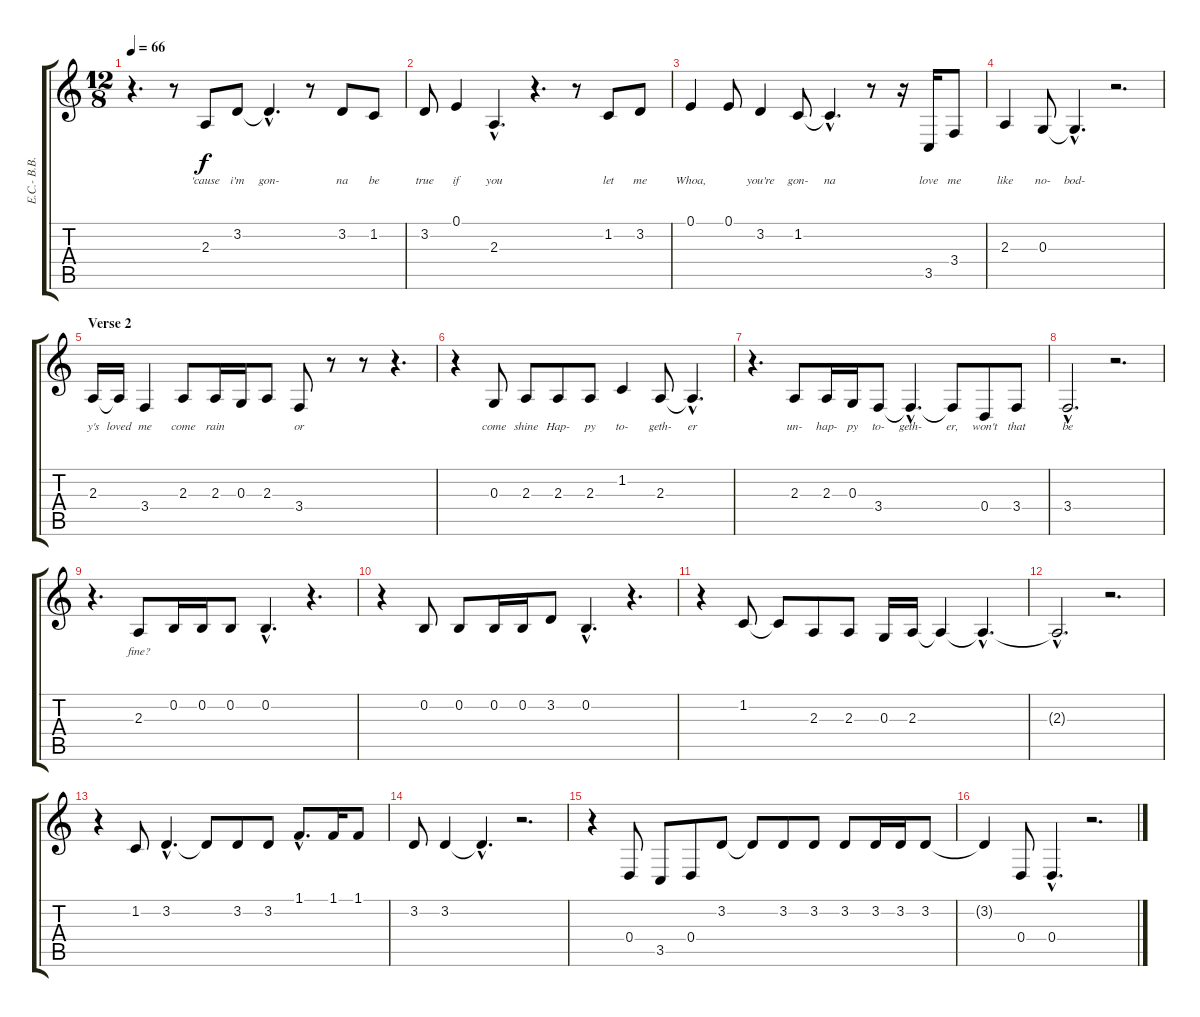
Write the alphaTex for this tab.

\track ("E.C.- B.B. King Voice Track" "E.C.- B.B.") {instrument harmonica}
\staff {score tabs}
\tuning (E4 B3 G3 D3 A2 E2) {hide}
\ts (12 8)
\tempo 66
\clef g2
\ks c
r.4{d dy f} r.8 2.3.8{lyrics (0 "'cause") lyrics (1 "") lyrics (2 "") lyrics (3 "") lyrics (4 "")} 3.2.8{lyrics (0 "i'm") lyrics (1 "") lyrics (2 "") lyrics (3 "") lyrics (4 "")} 3.2{hac t}.4{d lyrics (0 "gon-") lyrics (1 "") lyrics (2 "") lyrics (3 "") lyrics (4 "")} r.8 3.2.8{lyrics (0 "na") lyrics (1 "") lyrics (2 "") lyrics (3 "") lyrics (4 "")} 1.2.8{lyrics (0 "be") lyrics (1 "") lyrics (2 "") lyrics (3 "") lyrics (4 "")} |
3.2.8{lyrics (0 "true") lyrics (1 "") lyrics (2 "") lyrics (3 "") lyrics (4 "")} 0.1.4{lyrics (0 "if") lyrics (1 "") lyrics (2 "") lyrics (3 "") lyrics (4 "")} 2.3{hac}.4{d lyrics (0 "you") lyrics (1 "") lyrics (2 "") lyrics (3 "") lyrics (4 "")} r.4{d} r.8 1.2.8{lyrics (0 "let") lyrics (1 "") lyrics (2 "") lyrics (3 "") lyrics (4 "")} 3.2.8{lyrics (0 "me") lyrics (1 "") lyrics (2 "") lyrics (3 "") lyrics (4 "")} |
0.1.4{lyrics (0 "Whoa,") lyrics (1 "") lyrics (2 "") lyrics (3 "") lyrics (4 "")} 0.1.8{lyrics (0 "") lyrics (1 "") lyrics (2 "") lyrics (3 "") lyrics (4 "")} 3.2.4{lyrics (0 "you're") lyrics (1 "") lyrics (2 "") lyrics (3 "") lyrics (4 "")} 1.2.8{lyrics (0 "gon-") lyrics (1 "") lyrics (2 "") lyrics (3 "") lyrics (4 "")} 1.2{hac t}.4{d lyrics (0 "na") lyrics (1 "") lyrics (2 "") lyrics (3 "") lyrics (4 "")} r.8 r.16 3.5.16{lyrics (0 "love") lyrics (1 "") lyrics (2 "") lyrics (3 "") lyrics (4 "")} 3.4.8{lyrics (0 "me") lyrics (1 "") lyrics (2 "") lyrics (3 "") lyrics (4 "")} |
2.3.4{lyrics (0 "like") lyrics (1 "") lyrics (2 "") lyrics (3 "") lyrics (4 "")} 0.3.8{lyrics (0 "no-") lyrics (1 "") lyrics (2 "") lyrics (3 "") lyrics (4 "")} 0.3{hac t}.4{d lyrics (0 "bod-") lyrics (1 "") lyrics (2 "") lyrics (3 "") lyrics (4 "")} r.2{d} |
\section ("" "Verse 2")
2.3.16{lyrics (0 "y's") lyrics (1 "") lyrics (2 "") lyrics (3 "") lyrics (4 "")} 2.3{t}.16{lyrics (0 "loved") lyrics (1 "") lyrics (2 "") lyrics (3 "") lyrics (4 "")} 3.4.4{lyrics (0 "me") lyrics (1 "") lyrics (2 "") lyrics (3 "") lyrics (4 "")} 2.3.8{lyrics (0 "come") lyrics (1 "") lyrics (2 "") lyrics (3 "") lyrics (4 "")} 2.3.16{lyrics (0 "rain") lyrics (1 "") lyrics (2 "") lyrics (3 "") lyrics (4 "")} 0.3.16{lyrics (0 "") lyrics (1 "") lyrics (2 "") lyrics (3 "") lyrics (4 "")} 2.3.8{lyrics (0 "") lyrics (1 "") lyrics (2 "") lyrics (3 "") lyrics (4 "")} 3.4.8{lyrics (0 "or") lyrics (1 "") lyrics (2 "") lyrics (3 "") lyrics (4 "")} r.8 r.8 r.4{d} |
r.4 0.3.8{lyrics (0 "come") lyrics (1 "") lyrics (2 "") lyrics (3 "") lyrics (4 "")} 2.3.8{lyrics (0 "shine") lyrics (1 "") lyrics (2 "") lyrics (3 "") lyrics (4 "")} 2.3.8{lyrics (0 "Hap-") lyrics (1 "") lyrics (2 "") lyrics (3 "") lyrics (4 "")} 2.3.8{lyrics (0 "py") lyrics (1 "") lyrics (2 "") lyrics (3 "") lyrics (4 "")} 1.2.4{lyrics (0 "to-") lyrics (1 "") lyrics (2 "") lyrics (3 "") lyrics (4 "")} 2.3.8{lyrics (0 "geth-") lyrics (1 "") lyrics (2 "") lyrics (3 "") lyrics (4 "")} 2.3{hac t}.4{d lyrics (0 "er") lyrics (1 "") lyrics (2 "") lyrics (3 "") lyrics (4 "")} |
r.4{d} 2.3.8{lyrics (0 "un-") lyrics (1 "") lyrics (2 "") lyrics (3 "") lyrics (4 "")} 2.3.16{lyrics (0 "hap-") lyrics (1 "") lyrics (2 "") lyrics (3 "") lyrics (4 "")} 0.3.16{lyrics (0 "py") lyrics (1 "") lyrics (2 "") lyrics (3 "") lyrics (4 "")} 3.4.8{lyrics (0 "to-") lyrics (1 "") lyrics (2 "") lyrics (3 "") lyrics (4 "")} 3.4{hac t}.4{d lyrics (0 "geth-") lyrics (1 "") lyrics (2 "") lyrics (3 "") lyrics (4 "")} 3.4{t}.8{lyrics (0 "er,") lyrics (1 "") lyrics (2 "") lyrics (3 "") lyrics (4 "")} 0.4.8{lyrics (0 "won't") lyrics (1 "") lyrics (2 "") lyrics (3 "") lyrics (4 "")} 3.4.8{lyrics (0 "that") lyrics (1 "") lyrics (2 "") lyrics (3 "") lyrics (4 "")} |
3.4{hac}.2{d lyrics (0 "be") lyrics (1 "") lyrics (2 "") lyrics (3 "") lyrics (4 "")} r.2{d} |
r.4{d} 2.3.8{lyrics (0 "fine?") lyrics (1 "") lyrics (2 "") lyrics (3 "") lyrics (4 "")} 0.2.16{lyrics (0 "") lyrics (1 "") lyrics (2 "") lyrics (3 "") lyrics (4 "")} 0.2.16{lyrics (0 "") lyrics (1 "") lyrics (2 "") lyrics (3 "") lyrics (4 "")} 0.2.8{lyrics (0 "") lyrics (1 "") lyrics (2 "") lyrics (3 "") lyrics (4 "")} 0.2{hac}.4{d lyrics (0 "") lyrics (1 "") lyrics (2 "") lyrics (3 "") lyrics (4 "")} r.4{d} |
r.4 0.2.8{lyrics (0 "") lyrics (1 "") lyrics (2 "") lyrics (3 "") lyrics (4 "")} 0.2.8{lyrics (0 "") lyrics (1 "") lyrics (2 "") lyrics (3 "") lyrics (4 "")} 0.2.16{lyrics (0 "") lyrics (1 "") lyrics (2 "") lyrics (3 "") lyrics (4 "")} 0.2.16 3.2.8 0.2{hac}.4{d} r.4{d} |
r.4 1.2.8 1.2{t}.8 2.3.8 2.3.8 0.3.16 2.3.16 2.3{t}.4 2.3{hac t}.4{d} |
2.3{hac t}.2{d} r.2{d} |
r.4 1.2.8 3.2{hac}.4{d} 3.2{t}.8 3.2.8 3.2.8 1.1{hac}.8{d} 1.1.16 1.1.8 |
3.2.8 3.2.4 3.2{hac t}.4{d} r.2{d} |
r.4 0.4.8 3.5.8 0.4.8 3.2.8 3.2{t}.8 3.2.8 3.2.8 3.2.8 3.2.16 3.2.16 3.2.8 |
3.2{t}.4 0.4.8 0.4{hac}.4{d} r.2{d}
